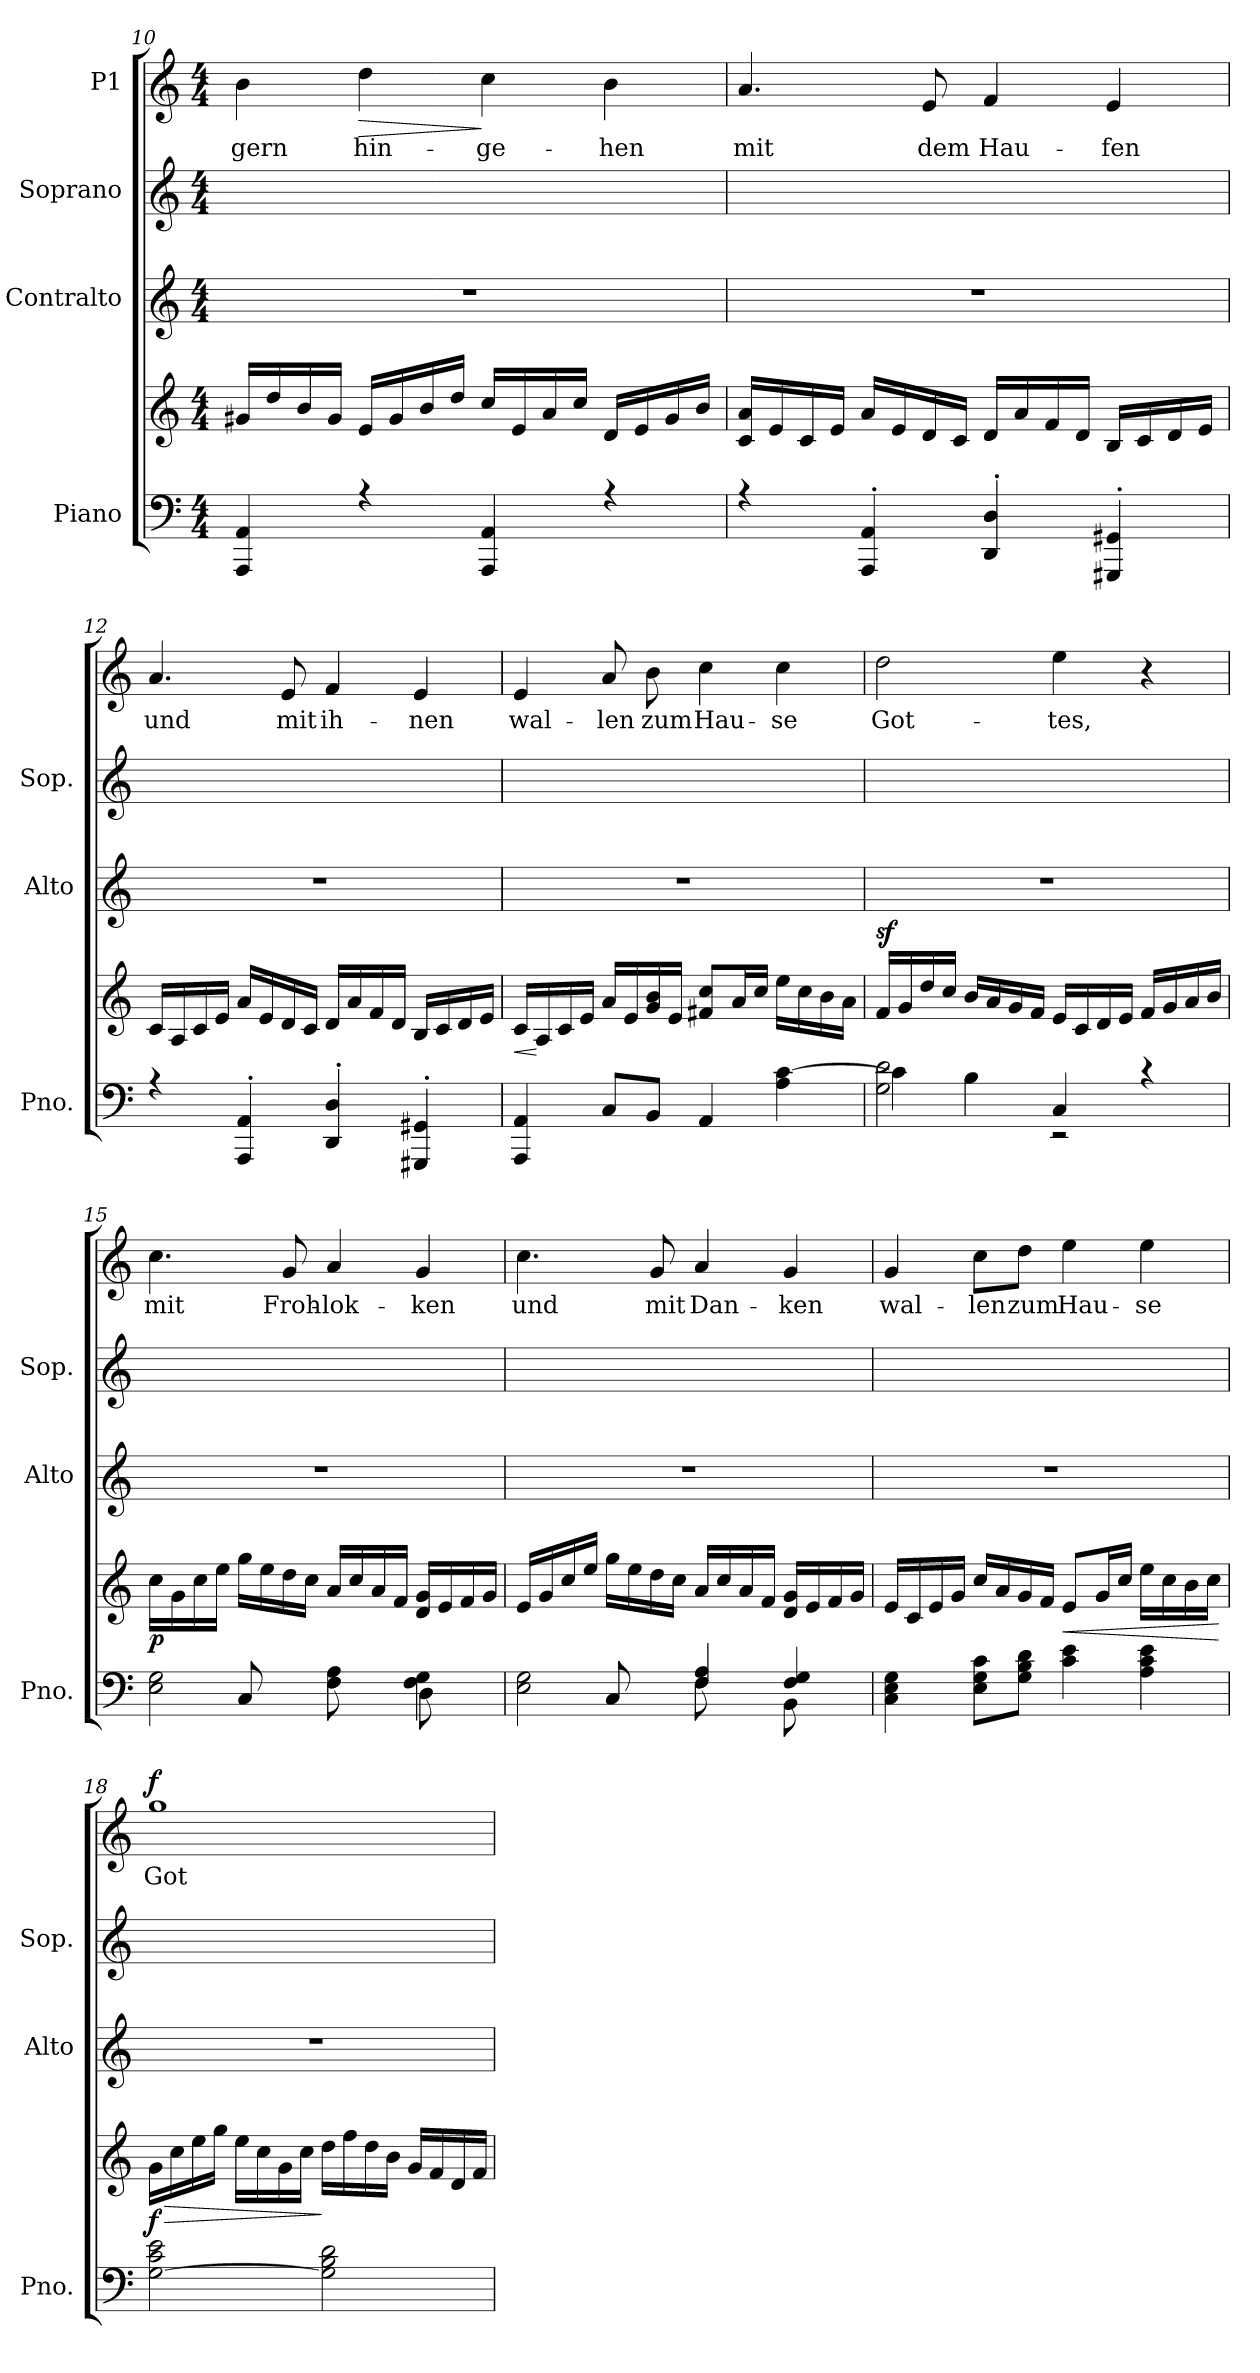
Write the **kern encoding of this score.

**kern	**kern	**dynam	**kern	**kern	**kern	**text	**dynam
*part4	*part4	*part4	*part3	*part2	*part1	*part1	*part1
*staff5	*staff4	*staff4/5	*staff3	*staff2	*staff1	*staff1	*staff1
*I"Piano	*	*	*I"Contralto	*I"Soprano	*I"P1	*	*
*I'Pno.	*	*	*I'Alto	*I'Sop.	*	*	*
!!LO:PB:g=z
*clefF4	*clefG2	*	*clefG2	*clefG2	*clefG2	*	*
*k[]	*k[]	*	*k[]	*k[]	*k[]	*	*
*C:	*C:	*	*C:	*C:	*C:	*	*
*M4/4	*M4/4	*	*M4/4	*M4/4	*M4/4	*	*
=10	=10	=10	=10	=10	=10	=10	=10
*^	*^	*	*	*^	*	*	*
!	!	!	!	!	!	!	!	!	!LO:LY:b	!
4AAA/ 4AA/	1ryy	1ryy	16g#X/LL	.	1r	1ryy	1ryy	4b\	gern	.
.	.	.	16dd/	.	.	.	.	.	.	.
.	.	.	16b/	.	.	.	.	.	.	.
.	.	.	16g#/JJ	.	.	.	.	.	.	.
!	!	!	!	!	!	!	!	!	!LO:LY:b	!LO:HP:b
4r	.	.	16e/LL	.	.	.	.	4dd\	hin-	>
.	.	.	16g#/	.	.	.	.	.	.	.
.	.	.	16b/	.	.	.	.	.	.	.
.	.	.	16dd/JJ	.	.	.	.	.	.	.
!	!	!	!	!	!	!	!	!	!LO:LY:b	!
4AAA/ 4AA/	.	.	16cc/LL	.	.	.	.	4cc\	-ge-	]
.	.	.	16e/	.	.	.	.	.	.	.
.	.	.	16a/	.	.	.	.	.	.	.
.	.	.	16cc/JJ	.	.	.	.	.	.	.
!	!	!	!	!	!	!	!	!	!LO:LY:b	!
4r	.	.	16d/LL	.	.	.	.	4b\	-hen	.
.	.	.	16e/	.	.	.	.	.	.	.
.	.	.	16g#/	.	.	.	.	.	.	.
.	.	.	16b/JJ	.	.	.	.	.	.	.
=11	=11	=11	=11	=11	=11	=11	=11	=11	=11	=11
!	!	!	!	!	!	!	!	!	!LO:LY:b	!
4r	1ryy	1ryy	16c/ 16a/LL	.	1r	1ryy	1ryy	4.a/	mit	.
.	.	.	16e/	.	.	.	.	.	.	.
.	.	.	16c/	.	.	.	.	.	.	.
.	.	.	16e/JJ	.	.	.	.	.	.	.
4AAA/'> 4AA/'>	.	.	16a/LL	.	.	.	.	.	.	.
.	.	.	16e/	.	.	.	.	.	.	.
!	!	!	!	!	!	!	!	!	!LO:LY:b	!
.	.	.	16d/	.	.	.	.	8e/	dem	.
.	.	.	16c/JJ	.	.	.	.	.	.	.
!	!	!	!	!	!	!	!	!	!LO:LY:b	!
4DD/'> 4D/'>	.	.	16d/LL	.	.	.	.	4f/	Hau-	.
.	.	.	16a/	.	.	.	.	.	.	.
.	.	.	16f/	.	.	.	.	.	.	.
.	.	.	16d/JJ	.	.	.	.	.	.	.
!	!	!	!	!	!	!	!	!	!LO:LY:b	!
4GGG#X/'> 4GG#X/'>	.	.	16B/LL	.	.	.	.	4e/	-fen	.
.	.	.	16c/	.	.	.	.	.	.	.
.	.	.	16d/	.	.	.	.	.	.	.
.	.	.	16e/JJ	.	.	.	.	.	.	.
=12	=12	=12	=12	=12	=12	=12	=12	=12	=12	=12
!	!	!	!	!	!	!	!	!	!LO:LY:b	!
4r	1ryy	1ryy	16c/LL	.	1r	1ryy	1ryy	4.a/	und	.
.	.	.	16A/	.	.	.	.	.	.	.
.	.	.	16c/	.	.	.	.	.	.	.
.	.	.	16e/JJ	.	.	.	.	.	.	.
4AAA/'> 4AA/'>	.	.	16a/LL	.	.	.	.	.	.	.
.	.	.	16e/	.	.	.	.	.	.	.
!	!	!	!	!	!	!	!	!	!LO:LY:b	!
.	.	.	16d/	.	.	.	.	8e/	mit	.
.	.	.	16c/JJ	.	.	.	.	.	.	.
!	!	!	!	!	!	!	!	!	!LO:LY:b	!
4DD/'> 4D/'>	.	.	16d/LL	.	.	.	.	4f/	ih-	.
.	.	.	16a/	.	.	.	.	.	.	.
.	.	.	16f/	.	.	.	.	.	.	.
.	.	.	16d/JJ	.	.	.	.	.	.	.
!	!	!	!	!	!	!	!	!	!LO:LY:b	!
4GGG#X/'> 4GG#X/'>	.	.	16B/LL	.	.	.	.	4e/	-nen	.
.	.	.	16c/	.	.	.	.	.	.	.
.	.	.	16d/	.	.	.	.	.	.	.
.	.	.	16e/JJ	.	.	.	.	.	.	.
!!LO:LB:g=z
=13	=13	=13	=13	=13	=13	=13	=13	=13	=13	=13
!	!	!	!	!LO:HP:b	!	!	!	!	!LO:LY:b	!
4AAA/ 4AA/	2.ryy	1ryy	16c/LL	<	1r	1ryy	1ryy	4e/	wal-	.
.	.	.	16A/	[	.	.	.	.	.	.
.	.	.	16c/	.	.	.	.	.	.	.
.	.	.	16e/JJ	.	.	.	.	.	.	.
!	!	!	!	!	!	!	!	!	!LO:LY:b	!
8C/L	.	.	16a/LL	.	.	.	.	8a/	-len	.
.	.	.	16e/	.	.	.	.	.	.	.
!	!	!	!	!	!	!	!	!	!LO:LY:b	!
8BB/J	.	.	16g/ 16b/	.	.	.	.	8b\	zum	.
.	.	.	16e/JJ	.	.	.	.	.	.	.
!	!	!	!	!	!	!	!	!	!LO:LY:b	!
4AA/	.	.	8f#X/ 8cc/L	.	.	.	.	4cc\	Hau-	.
.	.	.	16a/L	.	.	.	.	.	.	.
.	.	.	16cc/JJ	.	.	.	.	.	.	.
!	!	!	!	!	!	!	!	!	!LO:LY:b	!
4ryy	4A\ [>4c\	.	16ee\LL	.	.	.	.	4cc\	-se	.
.	.	.	16cc\	.	.	.	.	.	.	.
.	.	.	16b\	.	.	.	.	.	.	.
.	.	.	16a\JJ	.	.	.	.	.	.	.
=14	=14	=14	=14	=14	=14	=14	=14	=14	=14	=14
!	!	!	!	!LO:DY:a	!	!	!	!	!LO:LY:b	!
2G\ 2d\	4c\]	1ryy	16f/LL	sf	1r	1ryy	1ryy	2dd\	Got-	.
.	.	.	16g/	.	.	.	.	.	.	.
.	.	.	16dd/	.	.	.	.	.	.	.
.	.	.	16cc/JJ	.	.	.	.	.	.	.
.	4B\	.	16b/LL	.	.	.	.	.	.	.
.	.	.	16a/	.	.	.	.	.	.	.
.	.	.	16g/	.	.	.	.	.	.	.
.	.	.	16f/JJ	.	.	.	.	.	.	.
!	!	!	!	!	!	!	!	!	!LO:LY:b	!
4C/	2rEE	.	16e/LL	.	.	.	.	4ee\	-tes,	.
.	.	.	16c/	.	.	.	.	.	.	.
.	.	.	16d/	.	.	.	.	.	.	.
.	.	.	16e/JJ	.	.	.	.	.	.	.
4rc	.	.	16f/LL	.	.	.	.	4r	.	.
.	.	.	16g/	.	.	.	.	.	.	.
.	.	.	16a/	.	.	.	.	.	.	.
.	.	.	16b/JJ	.	.	.	.	.	.	.
=15	=15	=15	=15	=15	=15	=15	=15	=15	=15	=15
!	!	!	!	!LO:DY:b	!	!	!	!	!LO:LY:b	!
4ryy	2E\ 2G\	1ryy	16cc\LL	p	1r	1ryy	1ryy	4.cc\	mit	.
.	.	.	16g\	.	.	.	.	.	.	.
.	.	.	16cc\	.	.	.	.	.	.	.
.	.	.	16ee\JJ	.	.	.	.	.	.	.
8C/	.	.	16gg\LL	.	.	.	.	.	.	.
.	.	.	16ee\	.	.	.	.	.	.	.
!	!	!	!	!	!	!	!	!	!LO:LY:b	!
8ryy	.	.	16dd\	.	.	.	.	8g/	Froh-	.
.	.	.	16cc\JJ	.	.	.	.	.	.	.
!	!	!	!	!	!	!	!	!	!LO:LY:b	!
4F\ 4A\	8F\	.	16a/LL	.	.	.	.	4a/	-lok-	.
.	.	.	16cc/	.	.	.	.	.	.	.
.	8ryy	.	16a/	.	.	.	.	.	.	.
.	.	.	16f/JJ	.	.	.	.	.	.	.
!	!	!	!	!	!	!	!	!	!LO:LY:b	!
4F\ 4G\	8D\	.	16d/ 16g/LL	.	.	.	.	4g/	-ken	.
.	.	.	16e/	.	.	.	.	.	.	.
.	8ryy	.	16f/	.	.	.	.	.	.	.
.	.	.	16g/JJ	.	.	.	.	.	.	.
!!LO:LB:g=z
=16	=16	=16	=16	=16	=16	=16	=16	=16	=16	=16
!	!	!	!	!	!	!	!	!	!LO:LY:b	!
4ryy	2E\ 2G\	1ryy	16e/LL	.	1r	1ryy	1ryy	4.cc\	und	.
.	.	.	16g/	.	.	.	.	.	.	.
.	.	.	16cc/	.	.	.	.	.	.	.
.	.	.	16ee/JJ	.	.	.	.	.	.	.
8C/	.	.	16gg\LL	.	.	.	.	.	.	.
.	.	.	16ee\	.	.	.	.	.	.	.
!	!	!	!	!	!	!	!	!	!LO:LY:b	!
8ryy	.	.	16dd\	.	.	.	.	8g/	mit	.
.	.	.	16cc\JJ	.	.	.	.	.	.	.
!	!	!	!	!	!	!	!	!	!LO:LY:b	!
8F\	4F/ 4A/	.	16a/LL	.	.	.	.	4a/	Dan-	.
.	.	.	16cc/	.	.	.	.	.	.	.
8ryy	.	.	16a/	.	.	.	.	.	.	.
.	.	.	16f/JJ	.	.	.	.	.	.	.
!	!	!	!	!	!	!	!	!	!LO:LY:b	!
8BB\	4F/ 4G/	.	16d/ 16g/LL	.	.	.	.	4g/	-ken	.
.	.	.	16e/	.	.	.	.	.	.	.
8ryy	.	.	16f/	.	.	.	.	.	.	.
.	.	.	16g/JJ	.	.	.	.	.	.	.
=17	=17	=17	=17	=17	=17	=17	=17	=17	=17	=17
!	!	!	!	!	!	!	!	!	!LO:LY:b	!
4C\ 4E\ 4G\	1ryy	1ryy	16e/LL	.	1r	1ryy	1ryy	4g/	wal-	.
.	.	.	16c/	.	.	.	.	.	.	.
.	.	.	16e/	.	.	.	.	.	.	.
.	.	.	16g/JJ	.	.	.	.	.	.	.
!	!	!	!	!	!	!	!	!	!LO:LY:b	!
8E\ 8G\ 8c\L	.	.	16cc/LL	.	.	.	.	8cc\L	-len	.
.	.	.	16a/	.	.	.	.	.	.	.
!	!	!	!	!	!	!	!	!	!LO:LY:b	!
8G\ 8B\ 8d\J	.	.	16g/	.	.	.	.	8dd\J	zum	.
.	.	.	16f/JJ	.	.	.	.	.	.	.
!	!	!	!	!LO:HP:b	!	!	!	!	!LO:LY:b	!
4c\ 4e\	.	.	8e/L	<	.	.	.	4ee\	Hau-	.
.	.	.	16g/L	.	.	.	.	.	.	.
.	.	.	16cc/JJ	.	.	.	.	.	.	.
!	!	!	!	!	!	!	!	!	!LO:LY:b	!
4A\ 4c\ 4e\	.	.	16ee\LL	.	.	.	.	4ee\	-se	.
.	.	.	16cc\	.	.	.	.	.	.	.
.	.	.	16b\	.	.	.	.	.	.	.
.	.	.	16cc\JJ	.	.	.	.	.	.	.
*v	*v	*	*	*	*	*v	*v	*	*	*
*	*v	*v	*	*	*	*	*	*
.	.	[	.	.	.	.	.
=18	=18	=18	=18	=18	=18	=18	=18
*^	*^	*	*	*	*	*	*
!	!	!	!	!LO:HP:b	!	!	!	!LO:LY:b	!
*	*	*	*	*	*	*^	*	*	*
!	!	!	!	!LO:DY:n=1:b	!	!	!	!	!	!LO:DY:a
[<2G\ 2c\ 2e\	1ryy	1ryy	16g\LL	> f	1r	1ryy	1ryy	1gg	Got-	f
.	.	.	16cc\	.	.	.	.	.	.	.
.	.	.	16ee\	.	.	.	.	.	.	.
.	.	.	16gg\JJ	.	.	.	.	.	.	.
.	.	.	16ee\LL	.	.	.	.	.	.	.
.	.	.	16cc\	.	.	.	.	.	.	.
.	.	.	16g\	.	.	.	.	.	.	.
.	.	.	16cc\JJ	.	.	.	.	.	.	.
2G\] 2B\ 2d\	.	.	16dd\LL	]	.	.	.	.	.	.
.	.	.	16ff\	.	.	.	.	.	.	.
.	.	.	16dd\	.	.	.	.	.	.	.
.	.	.	16b\JJ	.	.	.	.	.	.	.
.	.	.	16g/LL	.	.	.	.	.	.	.
.	.	.	16f/	.	.	.	.	.	.	.
.	.	.	16d/	.	.	.	.	.	.	.
.	.	.	16f/JJ	.	.	.	.	.	.	.
*v	*v	*	*	*	*	*v	*v	*	*	*
*	*v	*v	*	*	*	*	*	*
=	=	=	=	=	=	=	=
*-	*-	*-	*-	*-	*-	*-	*-
